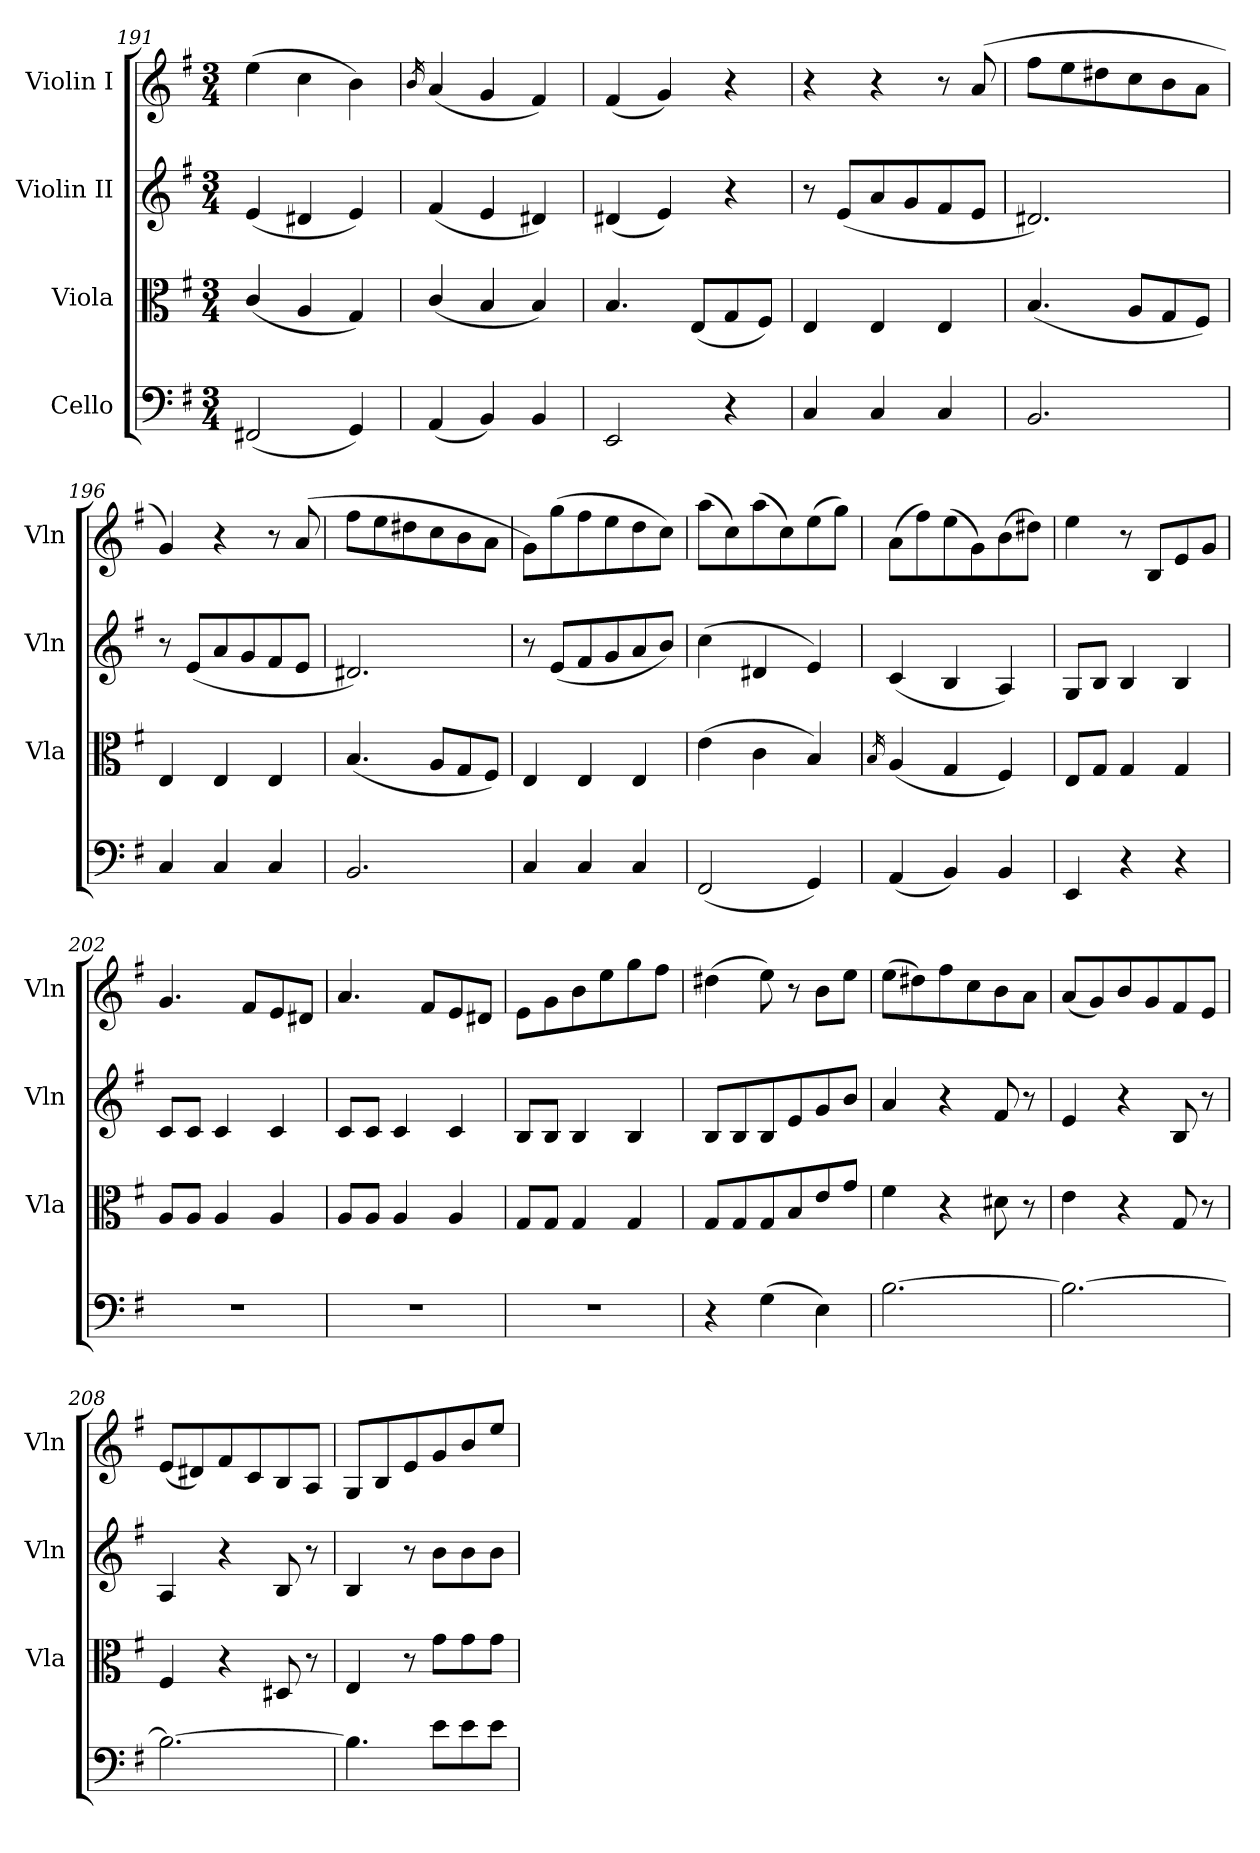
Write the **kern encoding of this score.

**kern	**kern	**kern	**kern
*part4	*part3	*part2	*part1
*staff4	*staff3	*staff2	*staff1
*I"Cello	*I"Viola	*I"Violin II	*I"Violin I
*	*I'Vla	*I'Vln	*I'Vln
*clefF4	*clefC3	*clefG2	*clefG2
*k[f#]	*k[f#]	*k[f#]	*k[f#]
*M3/4	*M3/4	*M3/4	*M3/4
=191	=191	=191	=191
(<2FF#X/	(<4c/	(<4e/	(>4ee\
.	4A/	4d#X/	4cc\
4GG/)	4G/)	4e/)	4b\)
=192	=192	=192	=192
.	.	.	16qb/
(<4AA/	(<4c/	(<4f#/	(<4a/
4BB/)	4B/	4e/	4g/
4BB/	4B/)	4d#X/)	4f#/)
=193	=193	=193	=193
2EE/	4.B/	(<4d#X/	(<4f#/
.	.	4e/)	4g/)
.	(<8E/L	.	.
4r	8G/	4r	4r
.	8F#/J)	.	.
=194	=194	=194	=194
4C/	4E/	8r	4r
.	.	(<8e/L	.
4C/	4E/	8a/	4r
.	.	8g/	.
4C/	4E/	8f#/	8r
.	.	8e/J	(>8a/
=195	=195	=195	=195
2.BB/	(<4.B/	2.d#X/)	8ff#\L
.	.	.	8ee\
.	.	.	8dd#X\
.	8A/L	.	8cc\
.	8G/	.	8b\
.	8F#/J)	.	8a\J
=196	=196	=196	=196
4C/	4E/	8r	4g/)
.	.	(<8e/L	.
4C/	4E/	8a/	4r
.	.	8g/	.
4C/	4E/	8f#/	8r
.	.	8e/J	(>8a/
=197	=197	=197	=197
2.BB/	(<4.B/	2.d#X/)	8ff#\L
.	.	.	8ee\
.	.	.	8dd#X\
.	8A/L	.	8cc\
.	8G/	.	8b\
.	8F#/J)	.	8a\J
=198	=198	=198	=198
4C/	4E/	8r	8g\L)
.	.	(<8e/L	(>8gg\
4C/	4E/	8f#/	8ff#\
.	.	8g/	8ee\
4C/	4E/	8a/	8dd\
.	.	8b/J)	8cc\J)
=199	=199	=199	=199
(<2FF#/	(>4e\	(>4cc\	(>8aa\L
.	.	.	8cc\)
.	4c\	4d#X/	(>8aa\
.	.	.	8cc\)
4GG/)	4B/)	4e/)	(>8ee\
.	.	.	8gg\J)
=200	=200	=200	=200
.	16qB/	.	.
(<4AA/	(<4A/	(<4c/	(>8a\L
.	.	.	8ff#\)
4BB/)	4G/	4B/	(>8ee\
.	.	.	8g\)
4BB/	4F#/)	4A/)	(>8b\
.	.	.	8dd#X\J)
!!LO:LB:g=z
=201	=201	=201	=201
4EE/	8E/L	8G/L	4ee\
.	8G/J	8B/J	.
4r	4G/	4B/	8r
.	.	.	8B/L
4r	4G/	4B/	8e/
.	.	.	8g/J
=202	=202	=202	=202
2.r	8A/L	8c/L	4.g/
.	8A/J	8c/J	.
.	4A/	4c/	.
.	.	.	8f#/L
.	4A/	4c/	8e/
.	.	.	8d#X/J
=203	=203	=203	=203
2.r	8A/L	8c/L	4.a/
.	8A/J	8c/J	.
.	4A/	4c/	.
.	.	.	8f#/L
.	4A/	4c/	8e/
.	.	.	8d#X/J
=204	=204	=204	=204
2.r	8G/L	8B/L	8e\L
.	8G/J	8B/J	8g\
.	4G/	4B/	8b\
.	.	.	8ee\
.	4G/	4B/	8gg\
.	.	.	8ff#\J
=205	=205	=205	=205
4r	8G/L	8B/L	(>4dd#X\
.	8G/	8B/	.
(>4G\	8G/	8B/	8ee\)
.	8B/	8e/	8r
4E\)	8e/	8g/	8b\L
.	8g/J	8b/J	8ee\J
=206	=206	=206	=206
[2.B\	4f#\	4a/	(>8ee\L
.	.	.	8dd#X\)
.	4r	4r	8ff#\
.	.	.	8cc\
.	8d#X\	8f#/	8b\
.	8r	8r	8a\J
=207	=207	=207	=207
2.B\_	4e\	4e/	(<8a/L
.	.	.	8g/)
.	4r	4r	8b/
.	.	.	8g/
.	8G/	8B/	8f#/
.	8r	8r	8e/J
=208	=208	=208	=208
2.B\_	4F#/	4A/	(<8e/L
.	.	.	8d#X/)
.	4r	4r	8f#/
.	.	.	8c/
.	8D#X/	8B/	8B/
.	8r	8r	8A/J
=209	=209	=209	=209
4.B\]	4E/	4B/	8G/L
.	.	.	8B/
.	8r	8r	8e/
8e\L	8g\L	8b\L	8g/
8e\	8g\	8b\	8b/
8e\J	8g\J	8b\J	8ee/J
=	=	=	=
*-	*-	*-	*-
